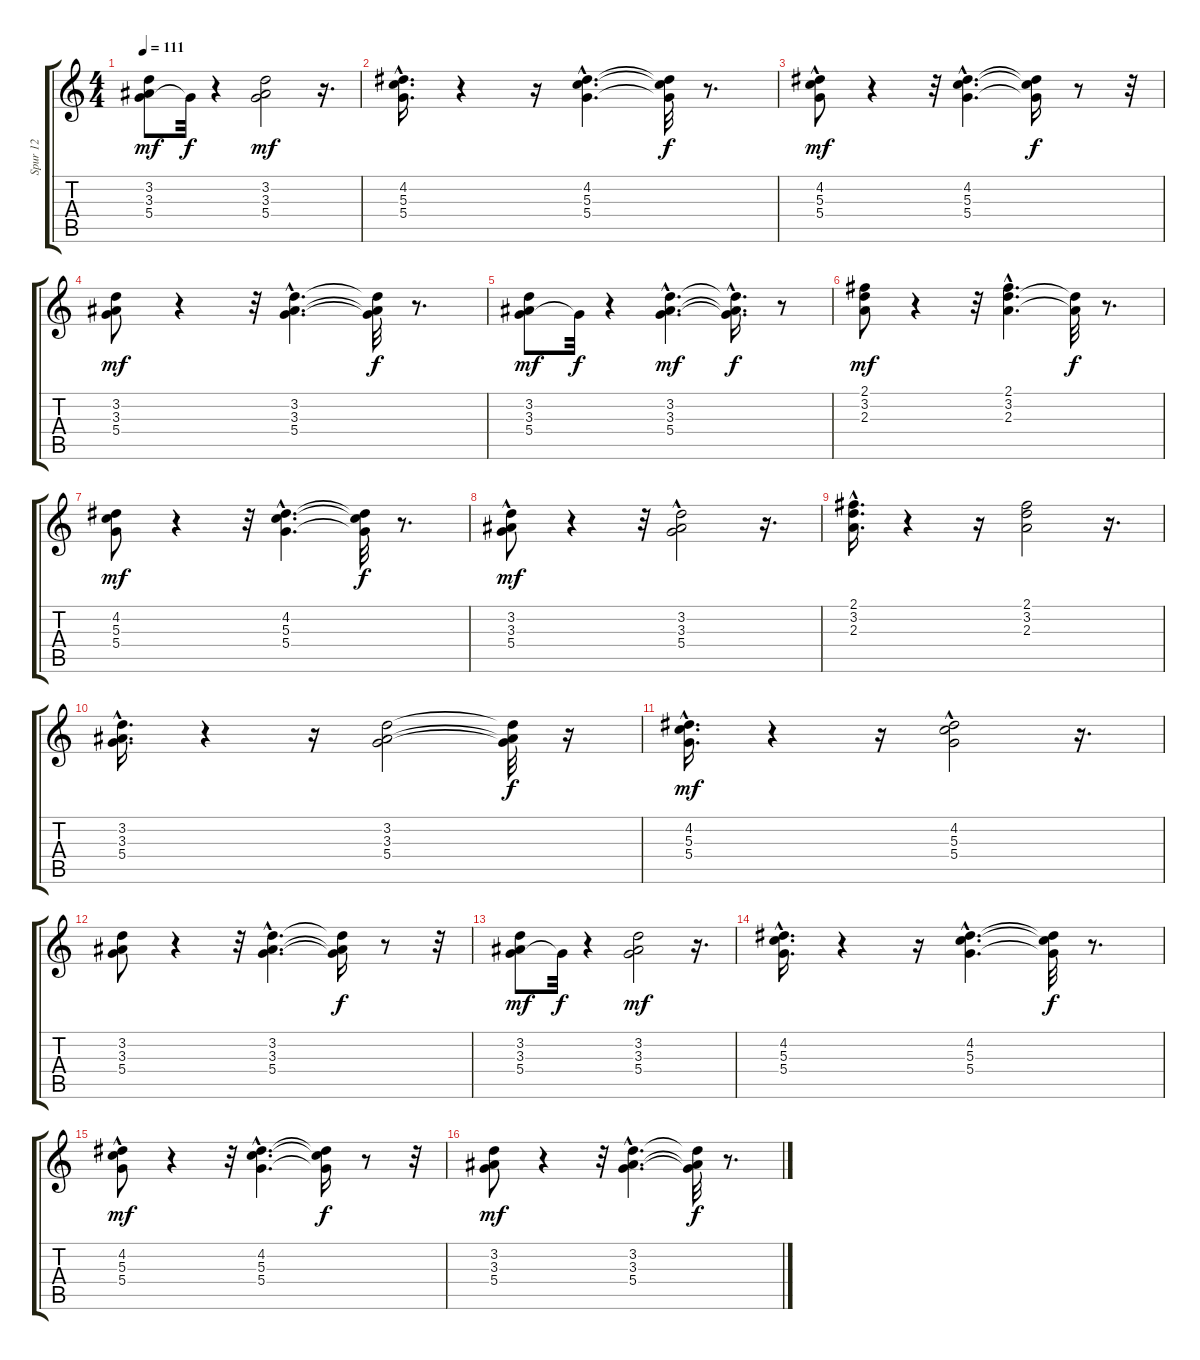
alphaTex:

\track ("Spur 12" "Spur 12") {instrument acousticguitarsteel}
\staff {score tabs}
\tuning (E4 B3 G3 D3 A2 E2) {hide}
\ts (4 4)
\tempo 111
\clef g2
\ks c
(3.2 3.3 5.4).8{dy mf} 5.4{t}.32{dy f} r.4 (3.2 3.3 5.4).2{dy mf} r.16{d} |
(4.2{hac} 5.3{hac} 5.4{hac}).16{d} r.4 r.16 (4.2{hac} 5.3{hac} 5.4{hac}).4{d} (4.2{t} 5.3{t} 5.4{t}).32{dy f} r.8{d} |
(4.2{hac} 5.3 5.4).8{dy mf} r.4 r.32 (4.2{hac} 5.3{hac} 5.4{hac}).4{d} (4.2{t} 5.3{t} 5.4{t}).16{dy f} r.8 r.32 |
(3.2 3.3 5.4).8{dy mf} r.4 r.32 (3.2{hac} 3.3{hac} 5.4{hac}).4{d} (3.2{t} 3.3{t} 5.4{t}).32{dy f} r.8{d} |
(3.2 3.3 5.4).8{dy mf} 5.4{t}.32{dy f} r.4 (3.2{hac} 3.3{hac} 5.4{hac}).4{d dy mf} (3.2{hac t} 3.3{t} 5.4{t}).16{d dy f} r.8 |
(2.1 3.2 2.3).8{dy mf} r.4 r.32 (2.1{hac} 3.2{hac} 2.3{hac}).4{d} (3.2{t} 2.3{t}).32{dy f} r.8{d} |
(4.2 5.3 5.4).8{dy mf} r.4 r.32 (4.2{hac} 5.3{hac} 5.4{hac}).4{d} (4.2{t} 5.3{t} 5.4{t}).32{dy f} r.8{d} |
(3.2 3.3{hac} 5.4).8{dy mf} r.4 r.32 (3.2 3.3{hac} 5.4{hac}).2 r.16{d} |
(2.1{hac} 3.2{hac} 2.3{hac}).16{d} r.4 r.16 (2.1 3.2 2.3).2 r.16{d} |
(3.2{hac} 3.3{hac} 5.4{hac}).16{d} r.4 r.16 (3.2 3.3 5.4).2 (3.2{t} 3.3{t} 5.4{t}).32{dy f} r.16 |
(4.2{hac} 5.3{hac} 5.4{hac}).16{d dy mf} r.4 r.16 (4.2 5.3{hac} 5.4{hac}).2 r.16{d} |
(3.2 3.3 5.4).8 r.4 r.32 (3.2{hac} 3.3{hac} 5.4{hac}).4{d} (3.2{t} 3.3{t} 5.4{t}).16{dy f} r.8 r.32 |
(3.2 3.3 5.4).8{dy mf} 5.4{t}.32{dy f} r.4 (3.2 3.3 5.4).2{dy mf} r.16{d} |
(4.2{hac} 5.3{hac} 5.4{hac}).16{d} r.4 r.16 (4.2{hac} 5.3{hac} 5.4{hac}).4{d} (4.2{t} 5.3{t} 5.4{t}).32{dy f} r.8{d} |
(4.2{hac} 5.3 5.4).8{dy mf} r.4 r.32 (4.2{hac} 5.3{hac} 5.4{hac}).4{d} (4.2{t} 5.3{t} 5.4{t}).16{dy f} r.8 r.32 |
(3.2 3.3 5.4).8{dy mf} r.4 r.32 (3.2{hac} 3.3{hac} 5.4{hac}).4{d} (3.2{t} 3.3{t} 5.4{t}).32{dy f} r.8{d}
